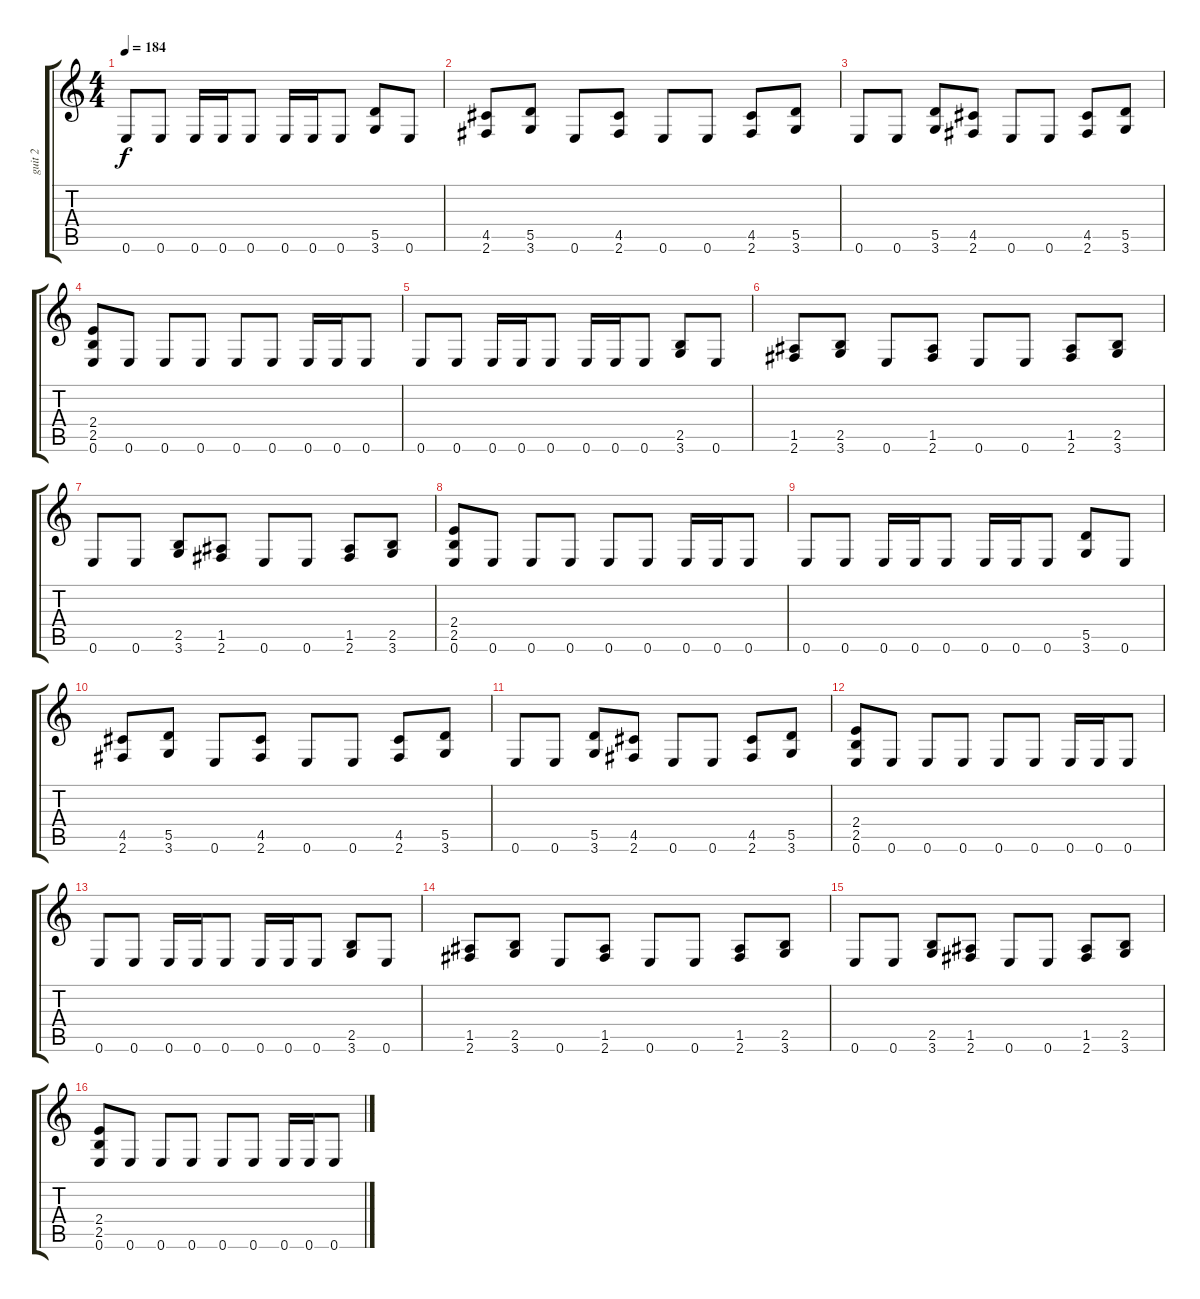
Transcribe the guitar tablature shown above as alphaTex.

\track ("guit 2" "guit 2") {instrument distortionguitar}
\staff {score tabs}
\tuning (E4 B3 G3 D3 A2 E2) {hide}
\ts (4 4)
\tempo 184
\clef g2
\ks c
0.6.8{dy f} 0.6.8 0.6.16 0.6.16 0.6.8 0.6.16 0.6.16 0.6.8 (5.5 3.6).8 0.6.8 |
(4.5 2.6).8 (5.5 3.6).8 0.6.8 (4.5 2.6).8 0.6.8 0.6.8 (4.5 2.6).8 (5.5 3.6).8 |
0.6.8 0.6.8 (5.5 3.6).8 (4.5 2.6).8 0.6.8 0.6.8 (4.5 2.6).8 (5.5 3.6).8 |
(2.4 2.5 0.6).8 0.6.8 0.6.8 0.6.8 0.6.8 0.6.8 0.6.16 0.6.16 0.6.8 |
0.6.8 0.6.8 0.6.16 0.6.16 0.6.8 0.6.16 0.6.16 0.6.8 (2.5 3.6).8 0.6.8 |
(1.5 2.6).8 (2.5 3.6).8 0.6.8 (1.5 2.6).8 0.6.8 0.6.8 (1.5 2.6).8 (2.5 3.6).8 |
0.6.8 0.6.8 (2.5 3.6).8 (1.5 2.6).8 0.6.8 0.6.8 (1.5 2.6).8 (2.5 3.6).8 |
(2.4 2.5 0.6).8 0.6.8 0.6.8 0.6.8 0.6.8 0.6.8 0.6.16 0.6.16 0.6.8 |
0.6.8 0.6.8 0.6.16 0.6.16 0.6.8 0.6.16 0.6.16 0.6.8 (5.5 3.6).8 0.6.8 |
(4.5 2.6).8 (5.5 3.6).8 0.6.8 (4.5 2.6).8 0.6.8 0.6.8 (4.5 2.6).8 (5.5 3.6).8 |
0.6.8 0.6.8 (5.5 3.6).8 (4.5 2.6).8 0.6.8 0.6.8 (4.5 2.6).8 (5.5 3.6).8 |
(2.4 2.5 0.6).8 0.6.8 0.6.8 0.6.8 0.6.8 0.6.8 0.6.16 0.6.16 0.6.8 |
0.6.8 0.6.8 0.6.16 0.6.16 0.6.8 0.6.16 0.6.16 0.6.8 (2.5 3.6).8 0.6.8 |
(1.5 2.6).8 (2.5 3.6).8 0.6.8 (1.5 2.6).8 0.6.8 0.6.8 (1.5 2.6).8 (2.5 3.6).8 |
0.6.8 0.6.8 (2.5 3.6).8 (1.5 2.6).8 0.6.8 0.6.8 (1.5 2.6).8 (2.5 3.6).8 |
(2.4 2.5 0.6).8 0.6.8 0.6.8 0.6.8 0.6.8 0.6.8 0.6.16 0.6.16 0.6.8
